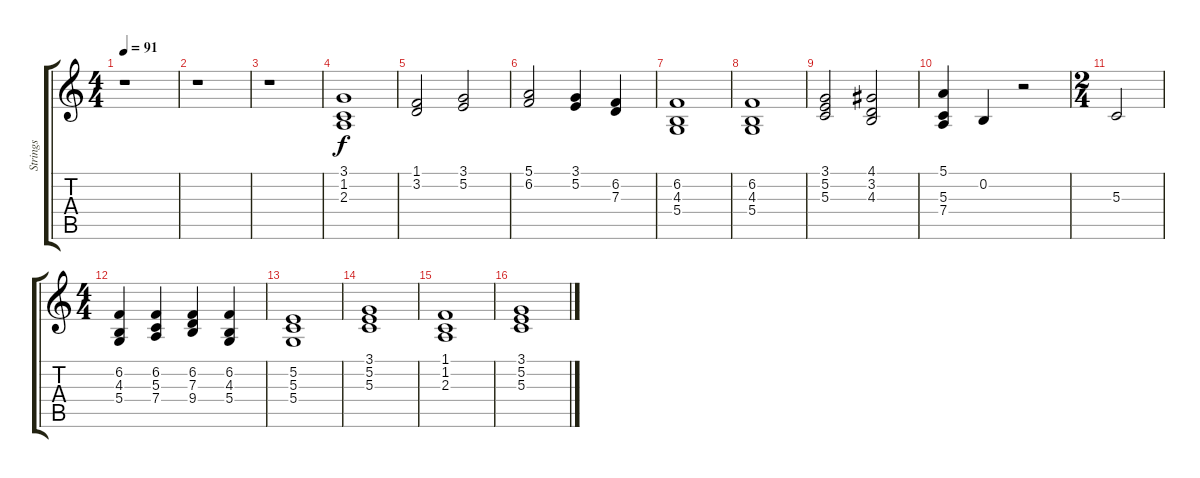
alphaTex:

\track ("Strings" "Strings") {instrument stringensemble1}
\staff {score tabs}
\tuning (E4 B3 G3 D3 A2 E2) {hide}
\ts (4 4)
\tempo 91
\clef g2
\ks c
r.1{dy f instrument stringensemble1} |
r.1 |
r.1 |
(3.1 1.2 2.3).1 |
(1.1 3.2).2 (3.1 5.2).2 |
(5.1 6.2).2 (3.1 5.2).4 (6.2 7.3).4 |
(6.2 4.3 5.4).1 |
(6.2 4.3 5.4).1 |
(3.1 5.2 5.3).2 (4.1 3.2 4.3).2 |
(5.1 5.3 7.4).4 0.2.4 r.2 |
\ts (2 4)
5.3.2 |
\ts (4 4)
(6.2 4.3 5.4).4 (6.2 5.3 7.4).4 (6.2 7.3 9.4).4 (6.2 4.3 5.4).4 |
(5.2 5.3 5.4).1 |
(3.1 5.2 5.3).1 |
(1.1 1.2 2.3).1 |
(3.1 5.2 5.3).1
